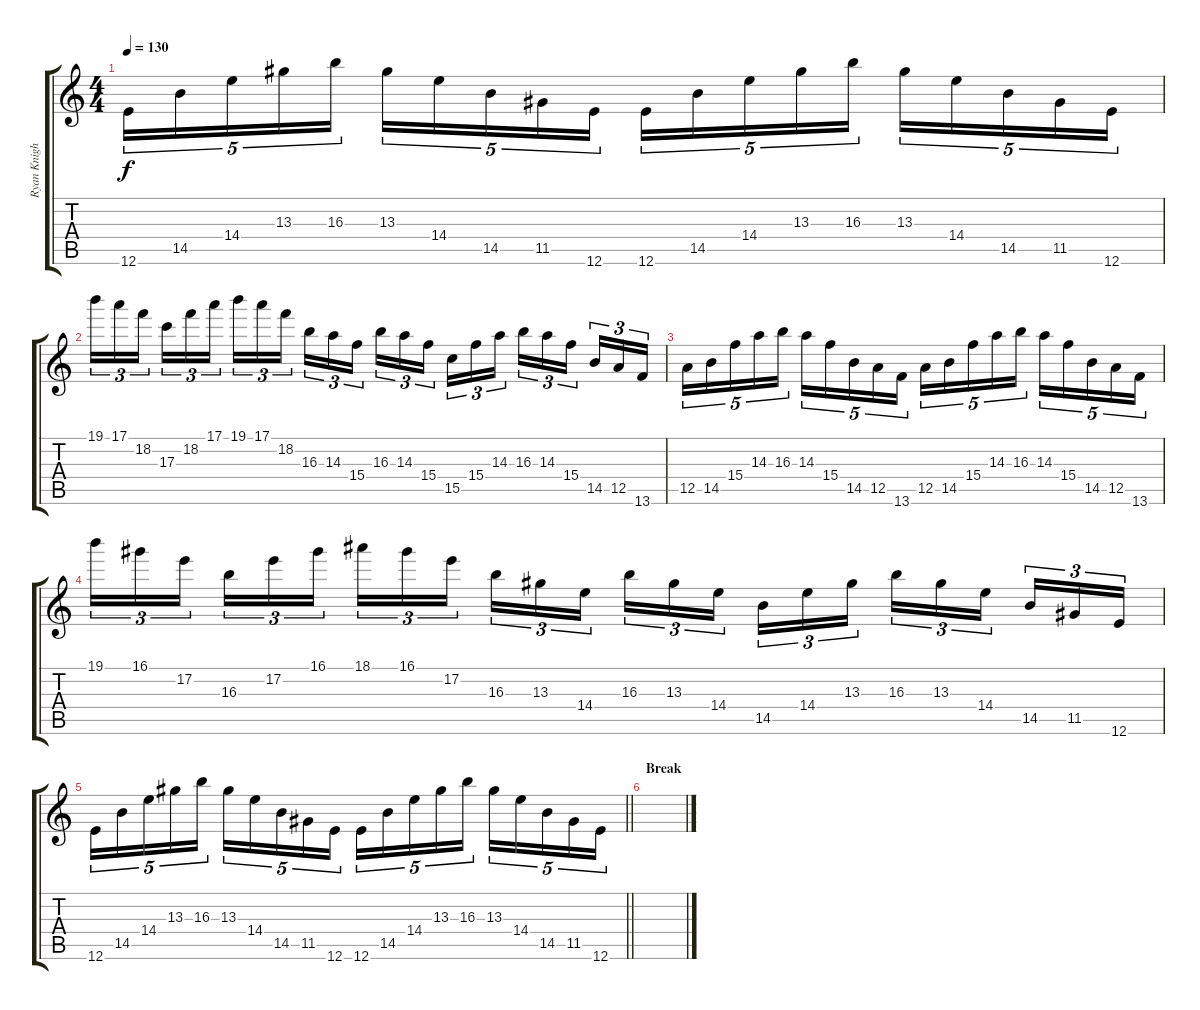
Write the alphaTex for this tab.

\track ("Ryan Knight Lead" "Ryan Knigh") {instrument distortionguitar}
\staff {score tabs}
\tuning (E4 B3 G3 D3 A2 E2) {hide}
\ts (4 4)
\tempo 130
\clef g2
\ks c
12.6.16{tu (5 4) dy f} 14.5.16{tu (5 4)} 14.4.16{tu (5 4)} 13.3.16{tu (5 4)} 16.3.16{tu (5 4)} 13.3.16{tu (5 4)} 14.4.16{tu (5 4)} 14.5.16{tu (5 4)} 11.5.16{tu (5 4)} 12.6.16{tu (5 4)} 12.6.16{tu (5 4)} 14.5.16{tu (5 4)} 14.4.16{tu (5 4)} 13.3.16{tu (5 4)} 16.3.16{tu (5 4)} 13.3.16{tu (5 4)} 14.4.16{tu (5 4)} 14.5.16{tu (5 4)} 11.5.16{tu (5 4)} 12.6.16{tu (5 4)} |
19.1.16{tu (3 2)} 17.1.16{tu (3 2)} 18.2.16{tu (3 2) beam splitsecondary} 17.3.16{tu (3 2)} 18.2.16{tu (3 2)} 17.1.16{tu (3 2)} 19.1.16{tu (3 2)} 17.1.16{tu (3 2)} 18.2.16{tu (3 2) beam splitsecondary} 16.3.16{tu (3 2)} 14.3.16{tu (3 2)} 15.4.16{tu (3 2)} 16.3.16{tu (3 2)} 14.3.16{tu (3 2)} 15.4.16{tu (3 2) beam splitsecondary} 15.5.16{tu (3 2)} 15.4.16{tu (3 2)} 14.3.16{tu (3 2)} 16.3.16{tu (3 2)} 14.3.16{tu (3 2)} 15.4.16{tu (3 2) beam splitsecondary} 14.5.16{tu (3 2)} 12.5.16{tu (3 2)} 13.6.16{tu (3 2)} |
12.5.16{tu (5 4)} 14.5.16{tu (5 4)} 15.4.16{tu (5 4)} 14.3.16{tu (5 4)} 16.3.16{tu (5 4)} 14.3.16{tu (5 4)} 15.4.16{tu (5 4)} 14.5.16{tu (5 4)} 12.5.16{tu (5 4)} 13.6.16{tu (5 4)} 12.5.16{tu (5 4)} 14.5.16{tu (5 4)} 15.4.16{tu (5 4)} 14.3.16{tu (5 4)} 16.3.16{tu (5 4)} 14.3.16{tu (5 4)} 15.4.16{tu (5 4)} 14.5.16{tu (5 4)} 12.5.16{tu (5 4)} 13.6.16{tu (5 4)} |
19.1.16{tu (3 2)} 16.1.16{tu (3 2)} 17.2.16{tu (3 2) beam splitsecondary} 16.3.16{tu (3 2)} 17.2.16{tu (3 2)} 16.1.16{tu (3 2)} 18.1.16{tu (3 2)} 16.1.16{tu (3 2)} 17.2.16{tu (3 2) beam splitsecondary} 16.3.16{tu (3 2)} 13.3.16{tu (3 2)} 14.4.16{tu (3 2)} 16.3.16{tu (3 2)} 13.3.16{tu (3 2)} 14.4.16{tu (3 2) beam splitsecondary} 14.5.16{tu (3 2)} 14.4.16{tu (3 2)} 13.3.16{tu (3 2)} 16.3.16{tu (3 2)} 13.3.16{tu (3 2)} 14.4.16{tu (3 2) beam splitsecondary} 14.5.16{tu (3 2)} 11.5.16{tu (3 2)} 12.6.16{tu (3 2)} |
\barLineRight lightlight
12.6.16{tu (5 4)} 14.5.16{tu (5 4)} 14.4.16{tu (5 4)} 13.3.16{tu (5 4)} 16.3.16{tu (5 4)} 13.3.16{tu (5 4)} 14.4.16{tu (5 4)} 14.5.16{tu (5 4)} 11.5.16{tu (5 4)} 12.6.16{tu (5 4)} 12.6.16{tu (5 4)} 14.5.16{tu (5 4)} 14.4.16{tu (5 4)} 13.3.16{tu (5 4)} 16.3.16{tu (5 4)} 13.3.16{tu (5 4)} 14.4.16{tu (5 4)} 14.5.16{tu (5 4)} 11.5.16{tu (5 4)} 12.6.16{tu (5 4)} |
\section ("" "Break")
